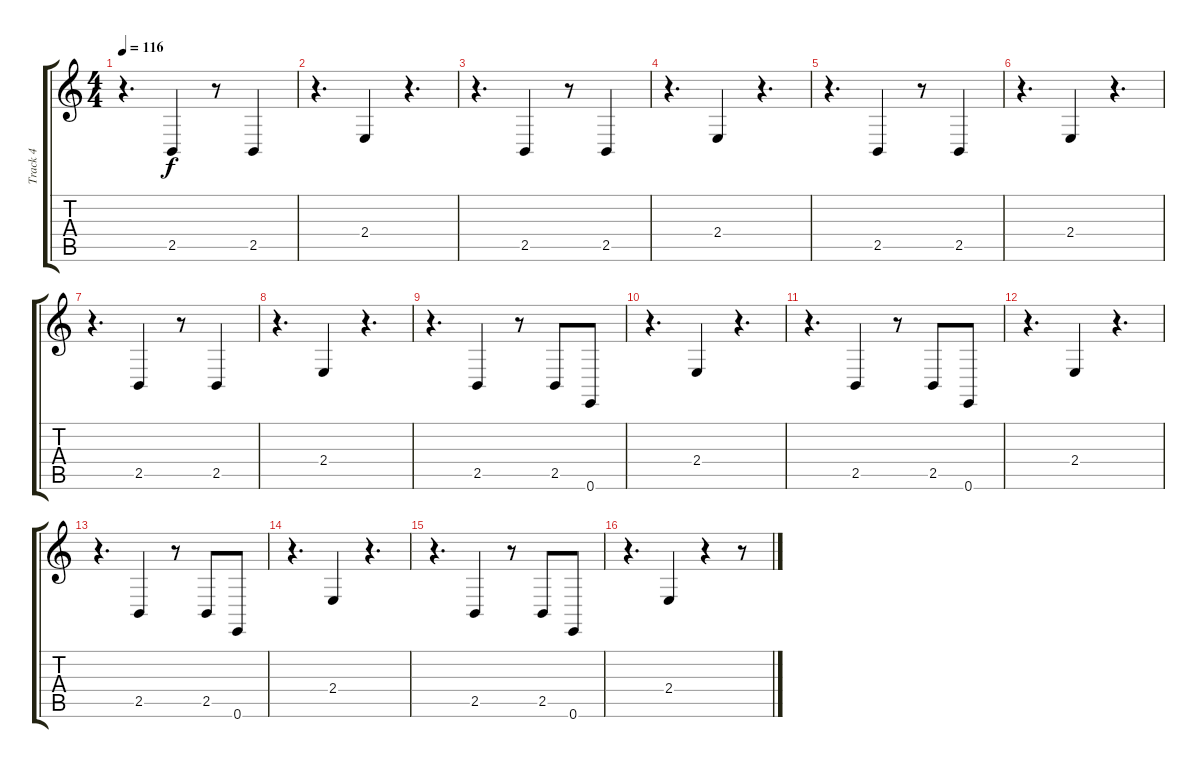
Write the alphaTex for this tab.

\track ("Track 4" "Track 4") {instrument shamisen}
\staff {score tabs}
\tuning (E4 B3 G3 D3 A2 E2) {hide}
\ts (4 4)
\tempo 116
\clef g2
\ks c
r.4{d dy f} 2.5.4 r.8 2.5.4 |
r.4{d} 2.4.4 r.4{d} |
r.4{d} 2.5.4 r.8 2.5.4 |
r.4{d} 2.4.4 r.4{d} |
r.4{d} 2.5.4 r.8 2.5.4 |
r.4{d} 2.4.4 r.4{d} |
r.4{d} 2.5.4 r.8 2.5.4 |
r.4{d} 2.4.4 r.4{d} |
r.4{d} 2.5.4 r.8 2.5.8 0.6.8 |
r.4{d} 2.4.4 r.4{d} |
r.4{d} 2.5.4 r.8 2.5.8 0.6.8 |
r.4{d} 2.4.4 r.4{d} |
r.4{d} 2.5.4 r.8 2.5.8 0.6.8 |
r.4{d} 2.4.4 r.4{d} |
r.4{d} 2.5.4 r.8 2.5.8 0.6.8 |
r.4{d} 2.4.4 r.4 r.8
